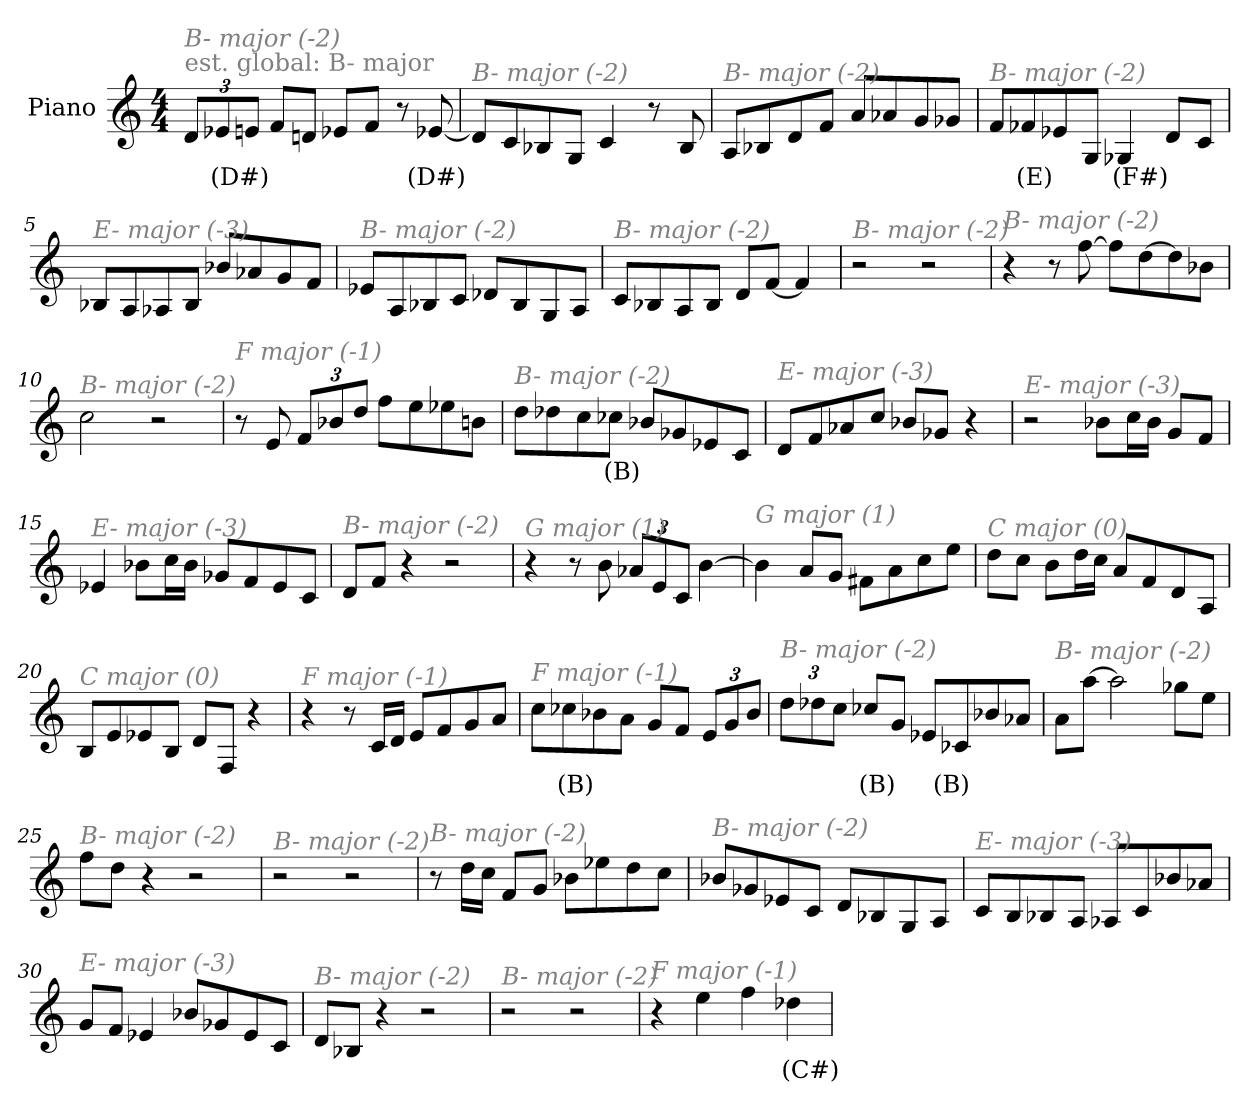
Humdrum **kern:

**kern	**text
*part1	*part1
*staff1	*staff1
*I"Piano	*
*I'Pno	*
*clefG2	*
*k[]	*
*M4/4	*
*MM230	*
*Xbrackettup	*
=1	=1
!LO:TX:a:color=#808080:t=est. global&colon; B- major	!
!LO:TX:i:color=#808080:t=B- major (-2)	!
12d/L	.
12e-Xi/	(D#)
12e/J	.
8f/L	.
8dn/J	.
8e-X/L	.
8f/J	.
8r	.
[8e-Xi/	(D#)
=2	=2
!LO:TX:i:color=#808080:t=B- major (-2)	!
8d#/L]	.
8c/	.
8B-X/	.
8G/J	.
4c/	.
8r	.
8B-/	.
=3	=3
!LO:TX:i:color=#808080:t=B- major (-2)	!
8A/L	.
8B-X/	.
8d/	.
8f/J	.
8a/L	.
8a-X/	.
8g/	.
8g-X/J	.
=4	=4
!LO:TX:i:color=#808080:t=B- major (-2)	!
8f/L	.
8f-Xi/	(E)
8e-X/	.
8G/J	.
4G-Xi/	(F#)
8d/L	.
8c/J	.
!!LO:LB:g=z
=5	=5
!LO:TX:i:color=#808080:t=E- major (-3)	!
8B-X/L	.
8A/	.
8A-X/	.
8B-/J	.
8b-X/L	.
8a-X/	.
8g/	.
8f/J	.
=6	=6
!LO:TX:i:color=#808080:t=B- major (-2)	!
8e-X/L	.
8A/	.
8B-X/	.
8c/J	.
8d-X/L	.
8B-/	.
8G/	.
8A/J	.
=7	=7
!LO:TX:i:color=#808080:t=B- major (-2)	!
8c/L	.
8B-X/	.
8A/	.
8B-/J	.
8d/L	.
[8f/J	.
4f/]	.
=8	=8
!LO:TX:i:color=#808080:t=B- major (-2)	!
2r	.
2r	.
=9	=9
!LO:TX:i:color=#808080:t=B- major (-2)	!
4r	.
8r	.
[8ff\	.
8ff\L]	.
[8dd\	.
8dd\]	.
8b-X\J	.
!!LO:LB:g=z
=10	=10
!LO:TX:i:color=#808080:t=B- major (-2)	!
2cc\	.
2r	.
=11	=11
!LO:TX:i:color=#808080:t=F major (-1)	!
8r	.
8e/	.
12f/L	.
12b-X/	.
12dd/J	.
8ff\L	.
8ee\	.
8ee-X\	.
8bn\J	.
=12	=12
!LO:TX:i:color=#808080:t=B- major (-2)	!
8dd\L	.
8dd-X\	.
8cc\	.
8cc-Xi\J	(B)
8b-X/L	.
8g-X/	.
8e-X/	.
8c/J	.
=13	=13
!LO:TX:i:color=#808080:t=E- major (-3)	!
8d/L	.
8f/	.
8a-X/	.
8cc/J	.
8b-X/L	.
8g-X/J	.
4r	.
!!LO:LB:g=z
=14	=14
!LO:TX:i:color=#808080:t=E- major (-3)	!
2r	.
8b-X\L	.
16cc\L	.
16b-\JJ	.
8g/L	.
8f/J	.
=15	=15
!LO:TX:i:color=#808080:t=E- major (-3)	!
4e-X/	.
8b-X\L	.
16cc\L	.
16b-\JJ	.
8g-X/L	.
8f/	.
8e-/	.
8c/J	.
=16	=16
!LO:TX:i:color=#808080:t=B- major (-2)	!
8d/L	.
8f/J	.
4r	.
2r	.
=17	=17
!LO:TX:i:color=#808080:t=G major (1)	!
4r	.
8r	.
8b\	.
12a-X/L	.
12e/	.
12c/J	.
[4b\	.
=18	=18
!LO:TX:i:color=#808080:t=G major (1)	!
4b\]	.
8a/L	.
8g/J	.
8f#X\L	.
8a\	.
8cc\	.
8ee\J	.
!!LO:LB:g=z
=19	=19
!LO:TX:i:color=#808080:t=C major (0)	!
8dd\L	.
8cc\J	.
8b\L	.
16dd\L	.
16cc\JJ	.
8a/L	.
8f/	.
8d/	.
8A/J	.
=20	=20
!LO:TX:i:color=#808080:t=C major (0)	!
8B/L	.
8e/	.
8e-X/	.
8B/J	.
8d/L	.
8F/J	.
4r	.
=21	=21
!LO:TX:i:color=#808080:t=F major (-1)	!
4r	.
8r	.
16c/LL	.
16d/JJ	.
8e/L	.
8f/	.
8g/	.
8a/J	.
=22	=22
!LO:TX:i:color=#808080:t=F major (-1)	!
8cc\L	.
8cc-Xi\	(B)
8b-X\	.
8a\J	.
8g/L	.
8f/J	.
12e/L	.
12g/	.
12b-/J	.
!!LO:LB:g=z
=23	=23
!LO:TX:i:color=#808080:t=B- major (-2)	!
12dd\L	.
12dd-X\	.
12cc\J	.
8cc-Xi/L	(B)
8g/J	.
8e-X/L	.
8c-Xi/	(B)
8b-X/	.
8a-X/J	.
=24	=24
!LO:TX:i:color=#808080:t=B- major (-2)	!
8a\L	.
[8aa\J	.
2aa\]	.
8gg-X\L	.
8ee\J	.
=25	=25
!LO:TX:i:color=#808080:t=B- major (-2)	!
8ff\L	.
8dd\J	.
4r	.
2r	.
=26	=26
!LO:TX:i:color=#808080:t=B- major (-2)	!
2r	.
2r	.
=27	=27
!LO:TX:i:color=#808080:t=B- major (-2)	!
8r	.
16dd\LL	.
16cc\JJ	.
8f/L	.
8g/J	.
8b-X\L	.
8ee-X\	.
8dd\	.
8cc\J	.
!!LO:LB:g=z
=28	=28
!LO:TX:i:color=#808080:t=B- major (-2)	!
8b-X/L	.
8g-X/	.
8e-X/	.
8c/J	.
8d/L	.
8B-X/	.
8G/	.
8A/J	.
=29	=29
!LO:TX:i:color=#808080:t=E- major (-3)	!
8c/L	.
8B/	.
8B-X/	.
8A/J	.
8A-X/L	.
8c/	.
8b-X/	.
8a-X/J	.
=30	=30
!LO:TX:i:color=#808080:t=E- major (-3)	!
8g/L	.
8f/J	.
4e-X/	.
8b-X/L	.
8g-X/	.
8e-/	.
8c/J	.
=31	=31
!LO:TX:i:color=#808080:t=B- major (-2)	!
8d/L	.
8B-X/J	.
4r	.
2r	.
=32	=32
!LO:TX:i:color=#808080:t=B- major (-2)	!
2r	.
2r	.
!!LO:LB:g=z
=33	=33
!LO:TX:i:color=#808080:t=F major (-1)	!
4r	.
4ee\	.
4ff\	.
4dd-Xi\	(C#)
=	=
*-	*-
